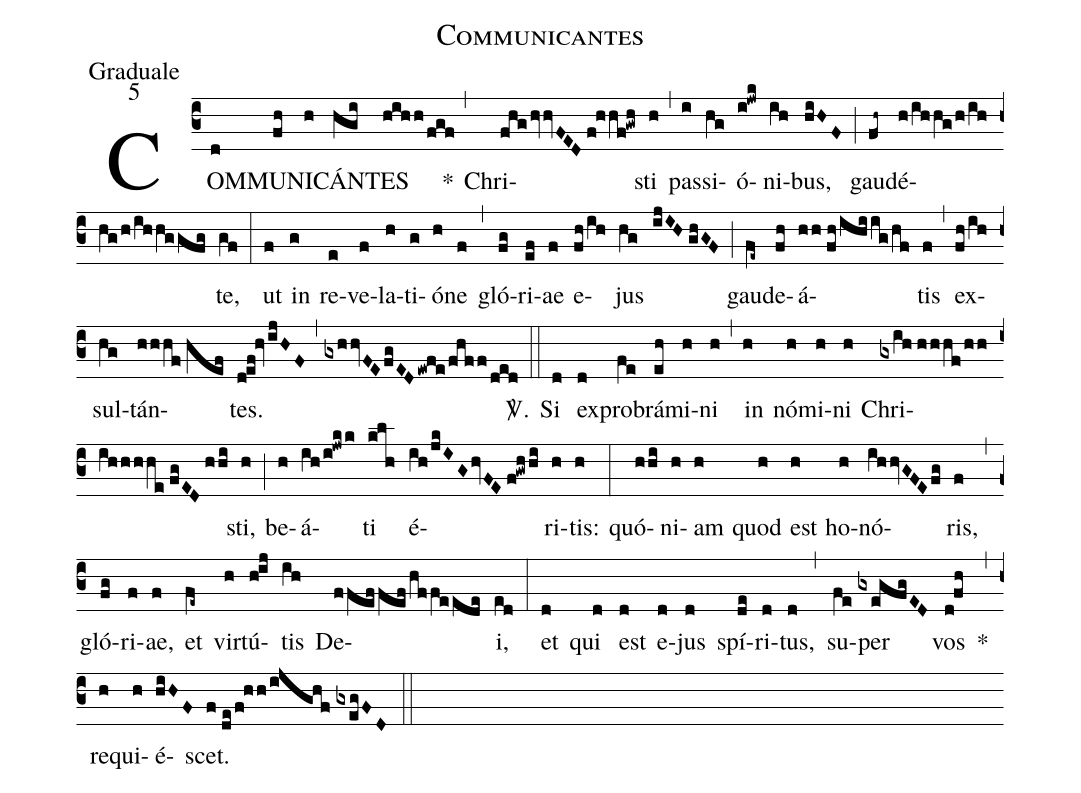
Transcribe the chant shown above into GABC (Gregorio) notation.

name:Communicantes;
office-part:Graduale;
mode:5;
%%
(c3) COM(d)MU(fh)NI(h)CÁN(hgi)TES(hihh/fgf) *(,) Chri(fhg/hvvFED//f!hhf!gwh)sti(h) (,) pas(i)si(hg)ó(i!jwk)ni(ih)bus,(hiHF/) (;) gau(fh~)dé(h/ihhg/h/ihhg/h/ihhggfg)te,(gf) (:) ut(f) in(g) re(e)ve(f)la(h)ti(g)ó(h)ne(f) (,) gló(fg)ri(ef)ae(f) e(fh/ih)jus(hg/) (ijIH//ghGF) (;) gau(fe~)de(fh)á(hh//fh/ihiig/hf)tis(f) (,) ex(fh/ih)sul(hg)tán(hhhf//hef)tes.(d!ef!hv/ijHF) (,) (gxhhvFE/fgED/ewfe/fhff/ded)  <sp>V/</sp>.(::) Si(d) ex(d)pro(fe)brá(eh)mi(h)ni(h) (,) in(h) nó(h)mi(h)ni(h) Chri(gxih//hhhf/hh//ihhhhe//fgED//hhi)sti,(h) (;) be(h)á(ih/i!jwkk)ti(klh) é(ih/jkIG/hvFE//f!gwhhi)ri(h)tis:(h) (:) quó(hhi)ni(h)am(h) quod(h) est(h) ho(h)nó(ihhvGFE/fg)ris,(f) (,) gló(fg)ri(f)ae,(f) et(fe~) vir(h)tú(h!ij)tis(ih) De(ffeffef/hffeede)i,(ed) (:) et(d) qui(d) est(d) e(d)jus(d) spí(de)ri(d)tus,(d) (,) su(fe)per(gxegfgED) vos(d!fh) *(,) re(h)qui(h)é(hiHF)scet.(f//de/f!hh/ijghf//gxegFD) (::)
